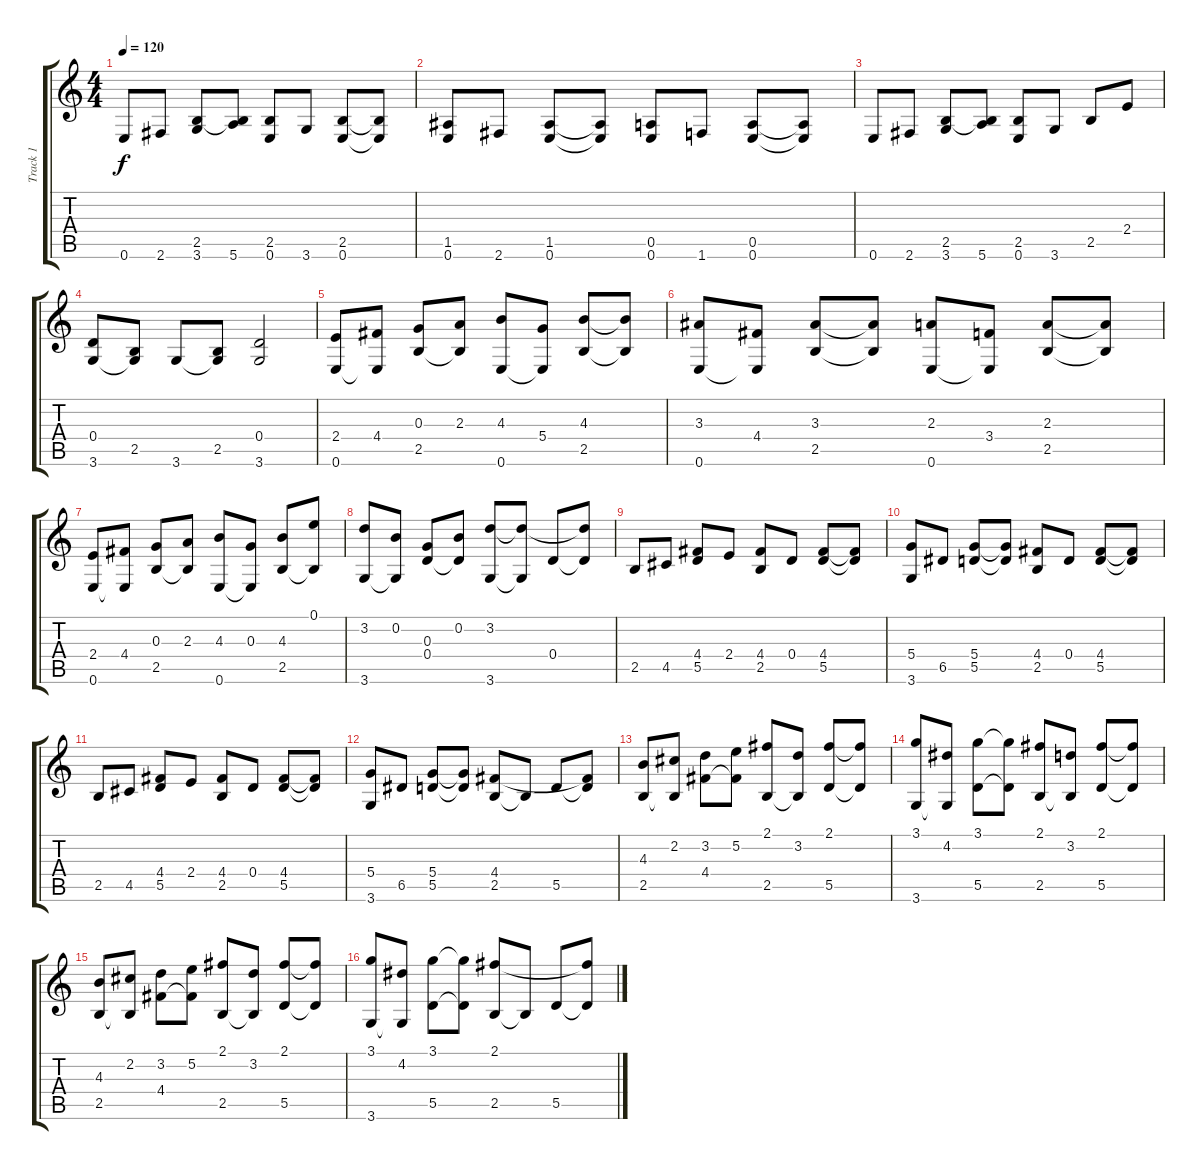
\track ("Track 1" "Track 1") {instrument acousticguitarnylon}
\staff {score tabs}
\tuning (E4 B3 G3 D3 A2 E2) {hide}
\ts (4 4)
\tempo 120
\clef g2
\ks c
0.6.8{dy f instrument acousticguitarnylon} 2.6.8 (2.5 3.6).8 (2.5{t} 5.6).8 (2.5 0.6).8 3.6.8 (2.5 0.6).8 (2.5{t} 0.6{t}).8 |
(1.5 0.6).8 2.6.8 (1.5 0.6).8 (1.5{t} 0.6{t}).8 (0.5 0.6).8 1.6.8 (0.5 0.6).8 (0.5{t} 0.6{t}).8 |
0.6.8 2.6.8 (2.5 3.6).8 (2.5{t} 5.6).8 (2.5 0.6).8 3.6.8 2.5.8 2.4.8 |
(0.4 3.6).8 (2.5 3.6{t}).8 3.6.8 (2.5 3.6{t}).8 (0.4 3.6).2 |
(2.4 0.6).8 (4.4 0.6{t}).8 (0.3 2.5).8 (2.3 2.5{t}).8 (4.3 0.6).8 (5.4 0.6{t}).8 (4.3 2.5).8 (4.3{t} 2.5{t}).8 |
(3.3 0.6).8 (4.4 0.6{t}).8 (3.3 2.5).8 (3.3{t} 2.5{t}).8 (2.3 0.6).8 (3.4 0.6{t}).8 (2.3 2.5).8 (2.3{t} 2.5{t}).8 |
(2.4 0.6).8 (4.4 0.6{t}).8 (0.3 2.5).8 (2.3 2.5{t}).8 (4.3 0.6).8 (0.3 0.6{t}).8 (4.3 2.5).8 (0.1 2.5{t}).8 |
(3.2 3.6).8 (0.2 3.6{t}).8 (0.3 0.4).8 (0.2 0.4{t}).8 (3.2 3.6).8 (3.2{t} 3.6{t}).8 0.4.8 (3.2{t} 0.4{t}).8 |
2.5.8 4.5.8 (4.4 5.5).8 2.4.8 (4.4 2.5).8 0.4.8 (4.4 5.5).8 (4.4{t} 5.5{t}).8 |
(5.4 3.6).8 6.5.8 (5.4 5.5).8 (5.4{t} 5.5{t}).8 (4.4 2.5).8 0.4.8 (4.4 5.5).8 (4.4{t} 5.5{t}).8 |
2.5.8 4.5.8 (4.4 5.5).8 2.4.8 (4.4 2.5).8 0.4.8 (4.4 5.5).8 (4.4{t} 5.5{t}).8 |
(5.4 3.6).8 6.5.8 (5.4 5.5).8 (5.4{t} 5.5{t}).8 (4.4 2.5).8 2.5{t}.8 5.5.8 (4.4{t} 5.5{t}).8 |
(4.3 2.5).8 (2.2 2.5{t}).8 (3.2 4.4).8 (5.2 4.4{t}).8 (2.1 2.5).8 (3.2 2.5{t}).8 (2.1 5.5).8 (2.1{t} 5.5{t}).8 |
(3.1 3.6).8 (4.2 3.6{t}).8 (3.1 5.5).8 (3.1{t} 5.5{t}).8 (2.1 2.5).8 (3.2 2.5{t}).8 (2.1 5.5).8 (2.1{t} 5.5{t}).8 |
(4.3 2.5).8 (2.2 2.5{t}).8 (3.2 4.4).8 (5.2 4.4{t}).8 (2.1 2.5).8 (3.2 2.5{t}).8 (2.1 5.5).8 (2.1{t} 5.5{t}).8 |
(3.1 3.6).8 (4.2 3.6{t}).8 (3.1 5.5).8 (3.1{t} 5.5{t}).8 (2.1 2.5).8 2.5{t}.8 5.5.8 (2.1{t} 5.5{t}).8
